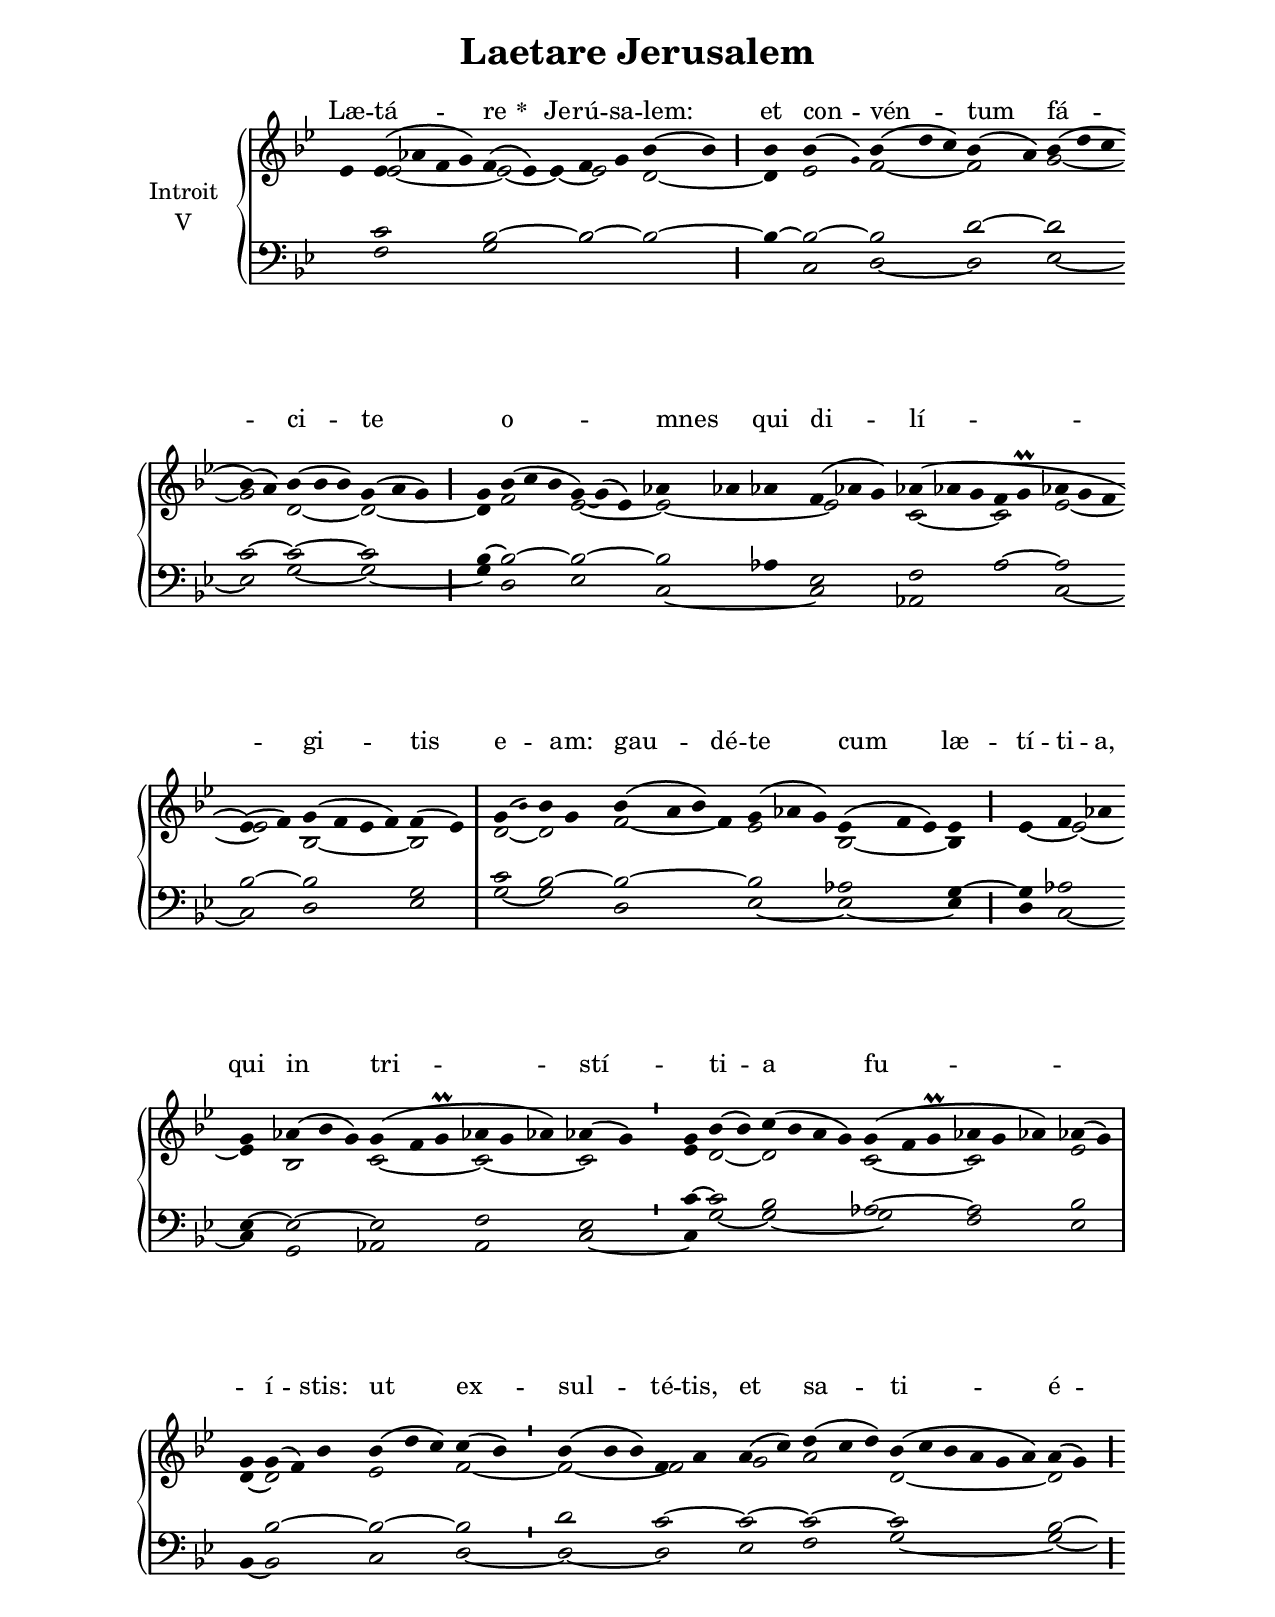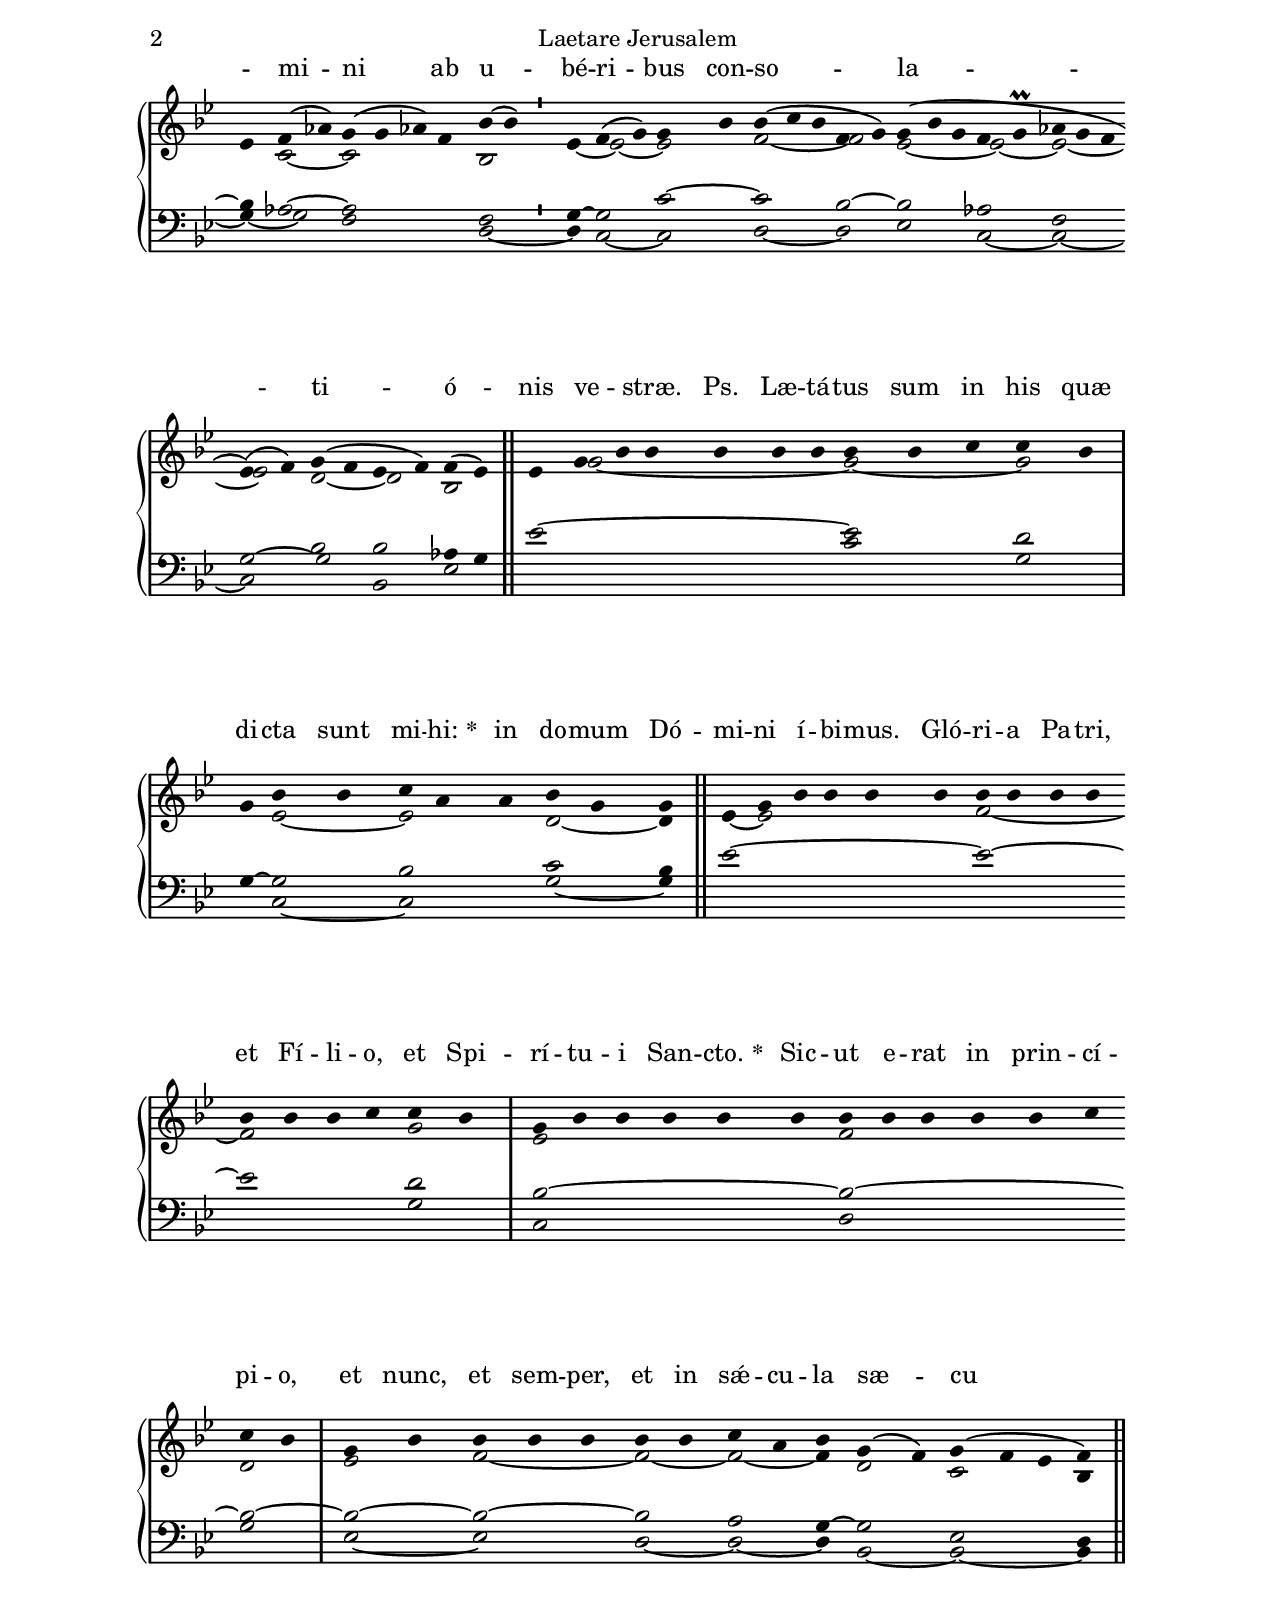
\version "2.18"
\include "gregorian.ly"
\include "noh2.ily"


%Page reference: page i.250
%(volume.page)

global = {
 \key f \mixolydian
 \cadenzaOn 
}

\header {
  title = \markup \center-column {"Laetare Jerusalem" \vspace #1 }
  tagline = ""
  composer = ""
}

\paper {
 #(include-special-characters)
  oddHeaderMarkup = \markup \fill-line {
    \line {}
    \center-column {
      \on-the-fly #first-page     " "
      \on-the-fly #not-first-page "Laetare Jerusalem"
    }
    \line { \on-the-fly #print-page-number-check-first \fromproperty #'page:page-number-string }
  }
  evenHeaderMarkup = \markup \fill-line {
    \line { \on-the-fly #print-page-number-check-first \fromproperty #'page:page-number-string }
    \center-column { "Laetare Jerusalem" }
    \line {}
  }
}

chantText = \lyricmode {
Læ -- tá -- re 
\set stanza = " * " Je -- rú -- sa -- lem: 
et con -- vén -- tum fá -- ci -- te _ 
o -- mnes _ qui di -- lí -- gi -- tis e -- _ am: 
gau -- dé -- te cum læ -- tí -- ti -- a, 
qui in tri -- stí -- _ ti -- a fu -- _ _ í -- stis: 
ut ex -- sul -- té -- tis, et sa -- ti -- é -- _ mi -- ni 
ab u -- bé -- ri -- bus con -- so -- la -- ti -- ó -- nis ve -- _ stræ. Ps. 
Læ -- tá -- tus sum in his quæ di -- cta sunt mi -- hi: 
\set stanza = " * " 
in do -- mum Dó -- mi -- ni í -- bi -- mus. 
Gló -- ri -- a Pa -- tri, et Fí -- li -- o, et Spi -- rí -- tu -- i San -- cto. 
\set stanza = " * " 
Sic -- ut e -- rat in prin -- cí -- pi -- o, et nunc, et sem -- per, 
et in sǽ -- cu -- la sæ -- cu -- ló -- rum. A -- men. _ }

chantMusic = {
\tieDown   ees'4  ees'4 ( aes'4 f'4 g'4) f'4 ( ees'4)  ees'4 f'4 g'4 bes'4 ( bes'4) \divisioMaior
 bes'4 bes'4 ( \once \tweak #'font-size #-4 g' ) bes'4 ( d''4 c''4) bes'4 ( a'4) bes'4 ( d''4 c''4 \forceBreak
) bes'4 ( a'4) bes'4 ( bes'4 bes'4) g'4 ( a'4 g'4) \divisioMaior
 g'4 bes'4 ( c''4 bes'4 g'4) ~ g'4 ( ees'4)  aes'4  aes'4 aes'4 f'4 ( aes'4 g'4) aes'4 ( aes'4 g'4 f'4 g'\prall aes'4 g'4 f'4 \forceBreak
) ees'4 ( f'4) g'4 ( f'4 ees'4 f'4) f'4 ( ees'4) \divisioMaxima
 g'4 ( \once \tweak #'font-size #-4 bes' ) bes'4 g'4 bes'4 ( a'4 bes'4) f'4  g'4 ( aes'4 g'4) ees'4 ( f'4 ees'4) ees'4 \divisioMaior
 ees'4 f'4  aes'4 \forceBreak
 g'4 aes'4 ( bes'4 g'4) g'4 ( f'4 g'\prall aes'4 g'4 aes'4) aes'4 ( g'4) \divisioMinima
 g'4 bes'4 ( bes'4) c''4 ( bes'4 a'4 g'4)  g'4 ( f'4 g'\prall aes'4 g'4 aes'4) aes'4 ( g'4) \divisioMaxima \forceBreak

 g'4 g'4 ( f'4) bes'4 bes'4 ( d''4 c''4) c''4 ( bes'4) \divisioMinima
 bes'4 ( bes'4 bes'4) f'4 a'4 a'4 ( c''4) d''4 ( c''4 d''4) bes'4 ( c''4 bes'4 a'4 g'4 a'4) a'4 ( g'4) \divisioMaior \forceBreak

 ees'4  f'4 ( aes'4) g'4 ( g'4 aes'4) f'4 bes'4 ( bes'4) \divisioMinima
 ees'4 f'4 ( g'4) g'4 bes'4 bes'4 ( c''4 bes'4 f'4 g'4)  g'4 ( bes'4 g'4 f'4 g'\prall aes'4 g'4 f'4 \forceBreak
) ees'4 ( f'4) g'4 ( f'4 ees'4 f'4) f'4 ( ees'4) \finalis
 ees'4 g'4 bes'4 bes'4 bes'4 bes'4 bes'4 bes'4 bes'4 c''4 c''4 bes'4 \divisioMaxima \forceBreak

 g'4 bes'4 bes'4 c''4 a'4 a'4 bes'4 g'4 g'4 \finalis
  ees'4 g'4 bes'4 bes'4 bes'4 bes'4 bes'4 bes'4 bes'4  bes'4 \forceBreak
 bes'4 bes'4 bes'4 c''4 c''4 bes'4 \divisioMaxima
 g'4 bes'4 bes'4 bes'4 bes'4 bes'4 bes'4 bes'4 bes'4  bes'4 bes'4 c''4 \forceBreak
 c''4 bes'4 \divisioMaxima
 g'4 bes'4 bes'4 bes'4 bes'4 bes'4 bes'4 c''4 a'4 bes'4 g'4 ( f'4) g'4 ( f'4 ees'4 f'4) \finalis

}

altoMusic = {
r4 ees'2*4/2 ~ ees'2 ~ ees'4 ~ ees'2 d'2 ~ \divisioMaior
d'4 ees'2 f'2*3/2 ~ f'2 g'2*3/2 ~ g'2 d'2*3/2 ~ d'2*3/2 ~ \divisioMaior
d'4 f'2*3/2 ees'2*3/2 ~ ees'2*3/2 ~ ees'2*3/2 c'2*3/2 ~ c'2 ees'2*3/2 ~ ees'2 bes2*4/2 ~ bes2 \divisioMaxima
d'2 ~ d'2 f'2*3/2 ~ f'4 ees'2*3/2 bes2*3/2 ~ bes4 \divisioMaior
ees'4 ~ ees'2 ~ ees'4 bes2*3/2 c'2*3/2 ~ c'2*3/2 ~ c'2 \divisioMinima
ees'4 d'2 ~ d'2*4/2 c'2*3/2 ~ c'2*3/2 ees'2 \divisioMaxima
d'4 ~ d'2*3/2 ees'2*3/2 f'2 ~ \divisioMinima
f'2*3/2 ~ f'2 g'2 a'2*3/2 d'2*6/2 ~ d'2 \divisioMaior
r4 c'2 ~ c'2*4/2 bes2 \divisioMinima
ees'4 ~ ees'2 ~ ees'2 f'2*3/2 ~ f'2 ees'2*3/2 ~ ees'2 ~ ees'2*3/2 ~ ees'2 d'2 ~ d'2 bes2 \finalis
r4 g'2*6/2 ~ g'2*3/2 ~ g'2 \divisioMaxima
r4 ees'2 ~ ees'2*3/2 d'2 ~ d'4 ees'4 ~ ees'2*5/2 f'2*4/2 ~ f'2*4/2 g'2 \divisioMaxima
ees'2*6/2 f'2*6/2 d'2 \divisioMaxima
ees'2 f'2*3/2 ~ f'2 ~ f'2 ~ f'4 d'2 c'2*3/2 bes4 \finalis
}

tenorMusic = {
r4 c'2*4/2 bes2*3/2 ~ bes2 ~ bes2 ~ \divisioMaior
bes4 ~ bes2 ~ bes2*3/2 d'2 ~ d'2*3/2 c'2 ~ c'2*3/2 ~ c'2*3/2 \divisioMaior
bes4 ~ bes2*3/2 ~ bes2*3/2 ~ bes2 aes4 ees2*3/2 f2*3/2 a2 ~ a2*3/2 bes2 ~ bes2*4/2 g2 \divisioMaxima
c'2 bes2 ~ bes2*4/2 ~ bes2*3/2 aes2*3/2 g4 ~ \divisioMaior
g4 aes2 ees4 ~ ees2*3/2 ~ ees2*3/2 f2*3/2 ees2 \divisioMinima
c'4 ~ c'2 bes2*4/2 aes2*3/2 ~ aes2*3/2 bes2 \divisioMaxima
r4 bes2*3/2 ~ bes2*3/2 ~ bes2 \divisioMinima
d'2*3/2 c'2 ~ c'2 ~ c'2*3/2 ~ c'2*6/2 bes2 ~ \divisioMaior
bes4 aes2 ~ aes2*4/2 f2 \divisioMinima
g4 ~ g2 c'2 ~ c'2*3/2 bes2 ~ bes2*3/2 aes2 f2*3/2 g2 ~ g2 bes2 aes4 g4 \finalis
ees'2*7/2 ~ ees'2*3/2 d'2 \divisioMaxima
g4 ~ g2 bes2*3/2 c'2 bes4 ees'2*6/2 ~ ees'2*4/2 ~ ees'2*4/2 d'2 \divisioMaxima
bes2*6/2 ~ bes2*6/2 ~ bes2 ~ \divisioMaxima
bes2 ~ bes2*3/2 ~ bes2 a2 g4 ~ g2 ees2*3/2 d4 \finalis
}

bassMusic = {
r4 f2*4/2 g2*3/2 bes2 r2 \divisioMaior
r4 c2 d2*3/2 ~ d2 ees2*3/2 ~ ees2 g2*3/2 ~ g2*3/2 ~ \divisioMaior
g4 d2*3/2 ees2*3/2 c2*3/2 ~ c2*3/2 aes,2*3/2 a2 c2*3/2 ~ c2 d2*4/2 ees2 \divisioMaxima
g2 ~ g2 d2*4/2 ees2*3/2 ~ ees2*3/2 ~ ees4 \divisioMaior
d4 c2 ~ c4 g,2*3/2 aes,2*3/2 a,2*3/2 c2 ~ \divisioMinima
c4 g2 ~ g2*4/2 ~ g2*3/2 f2*3/2 ees2 \divisioMaxima
bes,4 ~ bes,2*3/2 c2*3/2 d2 ~ \divisioMinima
d2*3/2 ~ d2 ees2 f2*3/2 g2*6/2 ~ g2 ~ \divisioMaior
g4 ~ g2 f2*4/2 d2 ~ \divisioMinima
d4 c2 ~ c2 d2*3/2 ~ d2 ees2*3/2 c2 ~ c2*3/2 ~ c2 bes2 bes,2 ees2 \finalis
r2*7/2 c'2*3/2 g2 \divisioMaxima
r4 c2 ~ c2*3/2 g2 ~ g4 r2*9/2 r2*5/2 g2 \divisioMaxima
c2*6/2 d2*6/2 g2 \divisioMaxima
ees2 ~ ees2*3/2 d2 ~ d2 ~ d4 bes,2 ~ bes,2*3/2 ~ bes,4 \finalis
}

voiceLines = {
\voiceLineStyle


}

\score{
  <<
    \new GrandStaff <<
      \set GrandStaff.autoBeaming = ##f
      \set GrandStaff.instrumentName = \markup \center-column {
        "Introit"
        "V"
      }
      \new Staff = up <<
        \new Voice = "chant" {
          \voiceOne \global \chantMusic
        }
        \new Voice {
          \voiceTwo \global \altoMusic
        }
      >>

      \new Staff = down <<
        \clef bass
        \new Voice {
          \voiceOne \global \tenorMusic
        }
        \new Voice {
          \voiceTwo \global \bassMusic
        }
	\new Voice {
        \voiceThree \global \voiceLines
        }
      >>
    >>
    \new Lyrics \lyricsto chant {
      \chantText
    }
  >>
  \layout{
  }
  \midi{
    \tempo 4 = 125
  }
}
